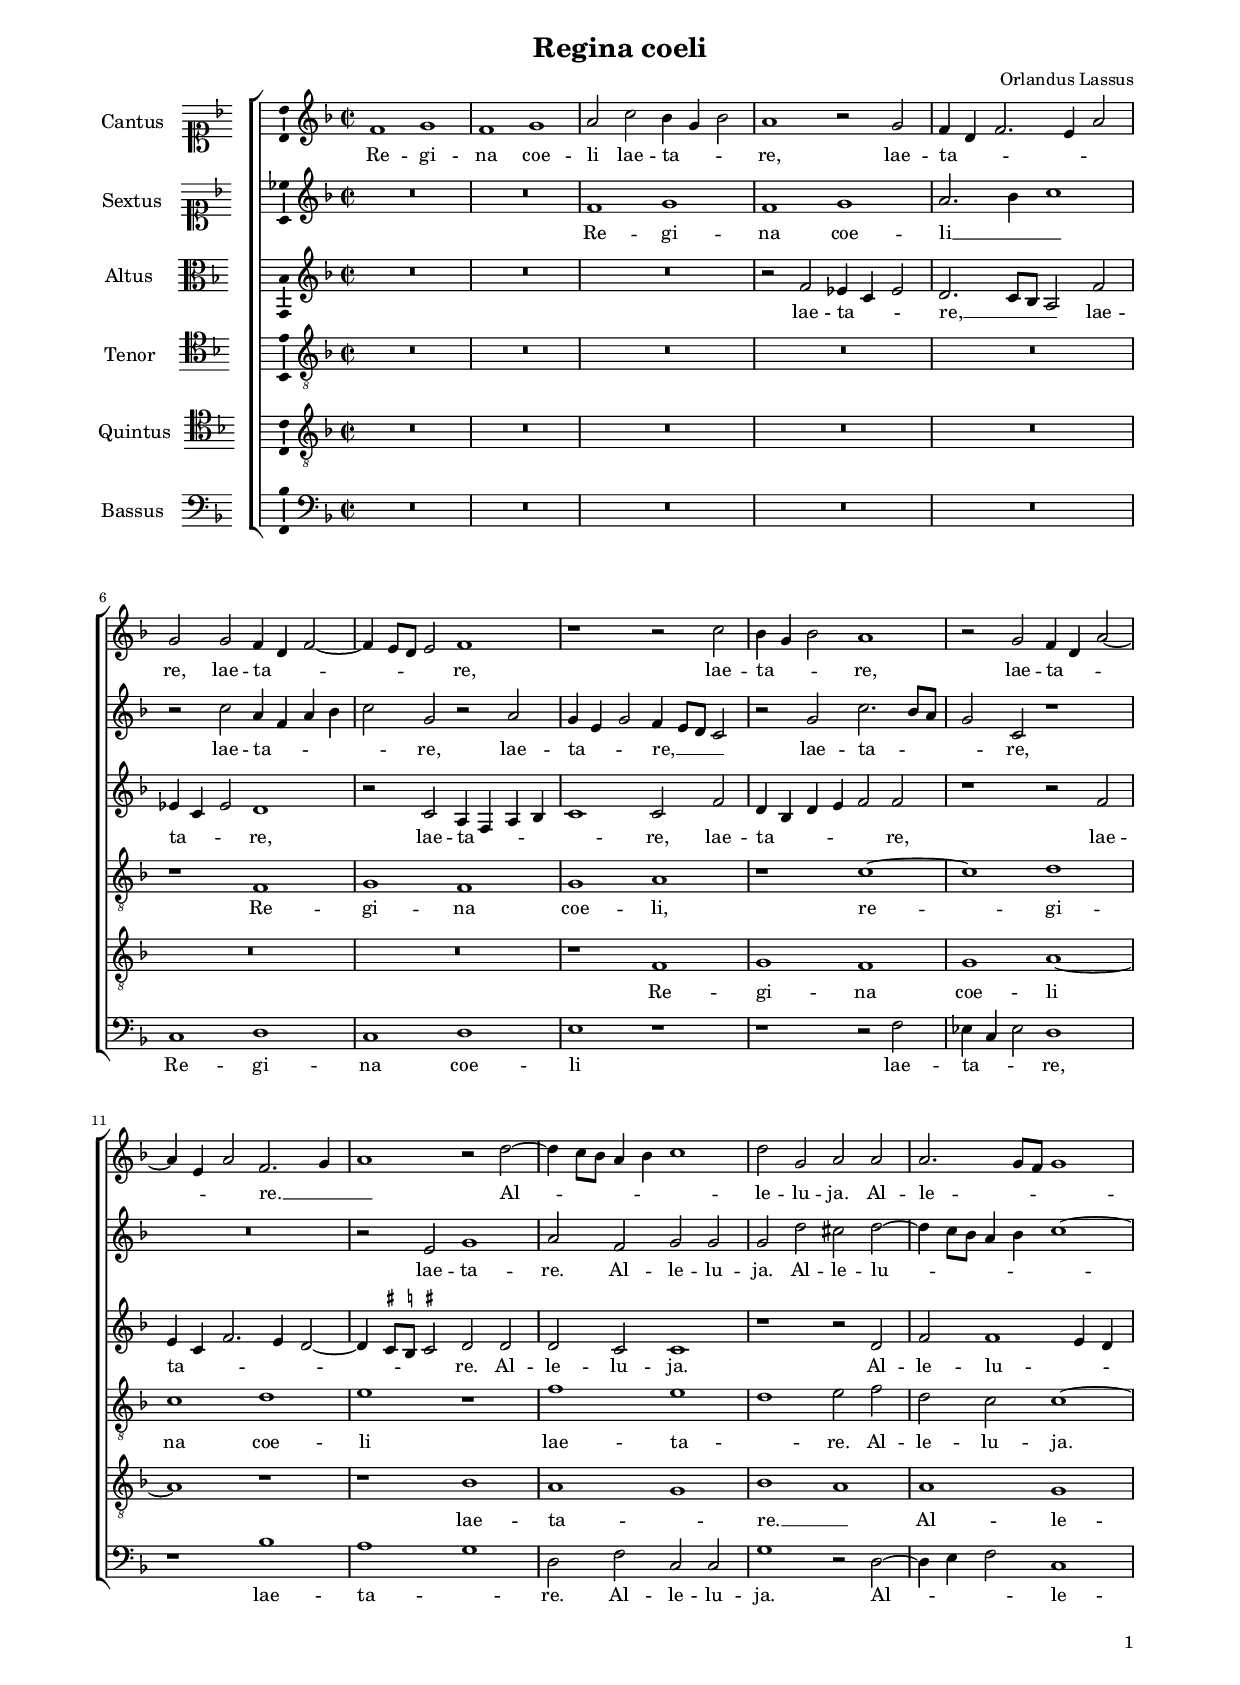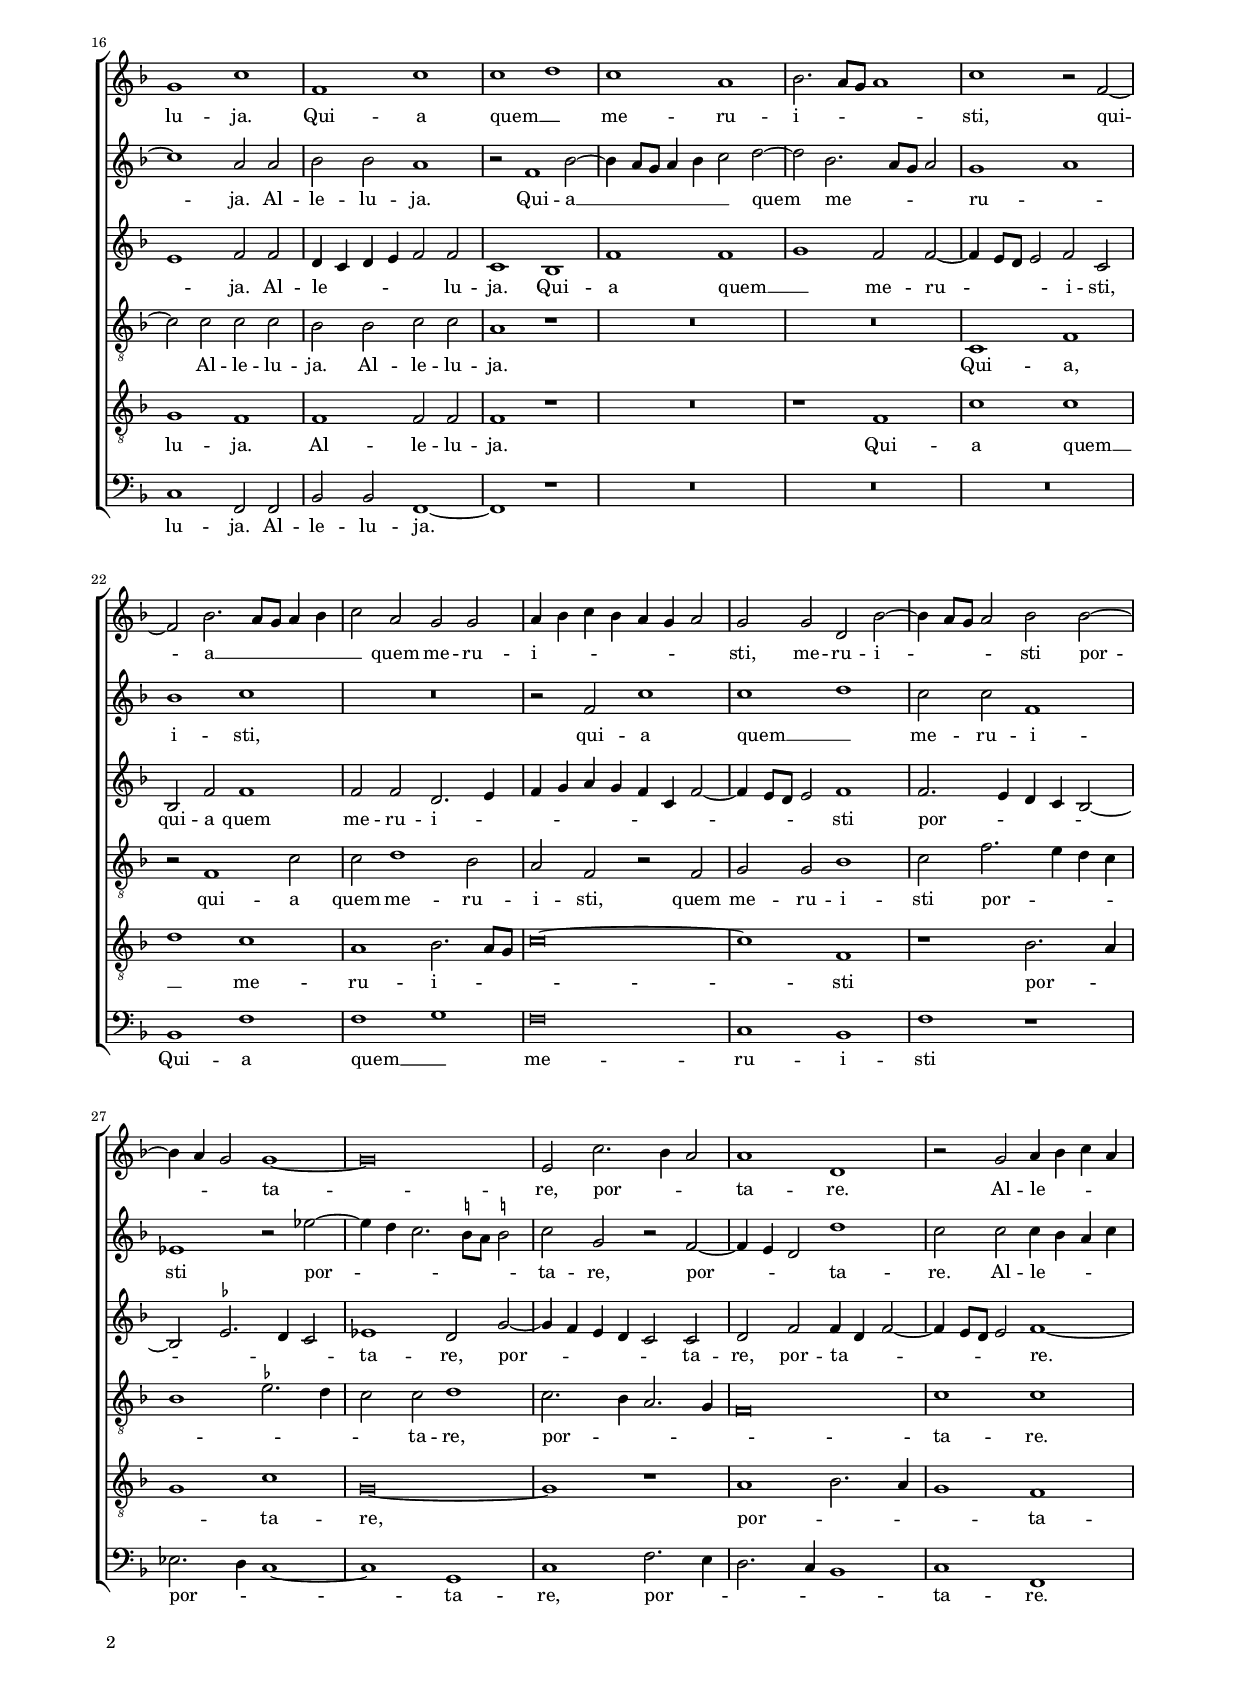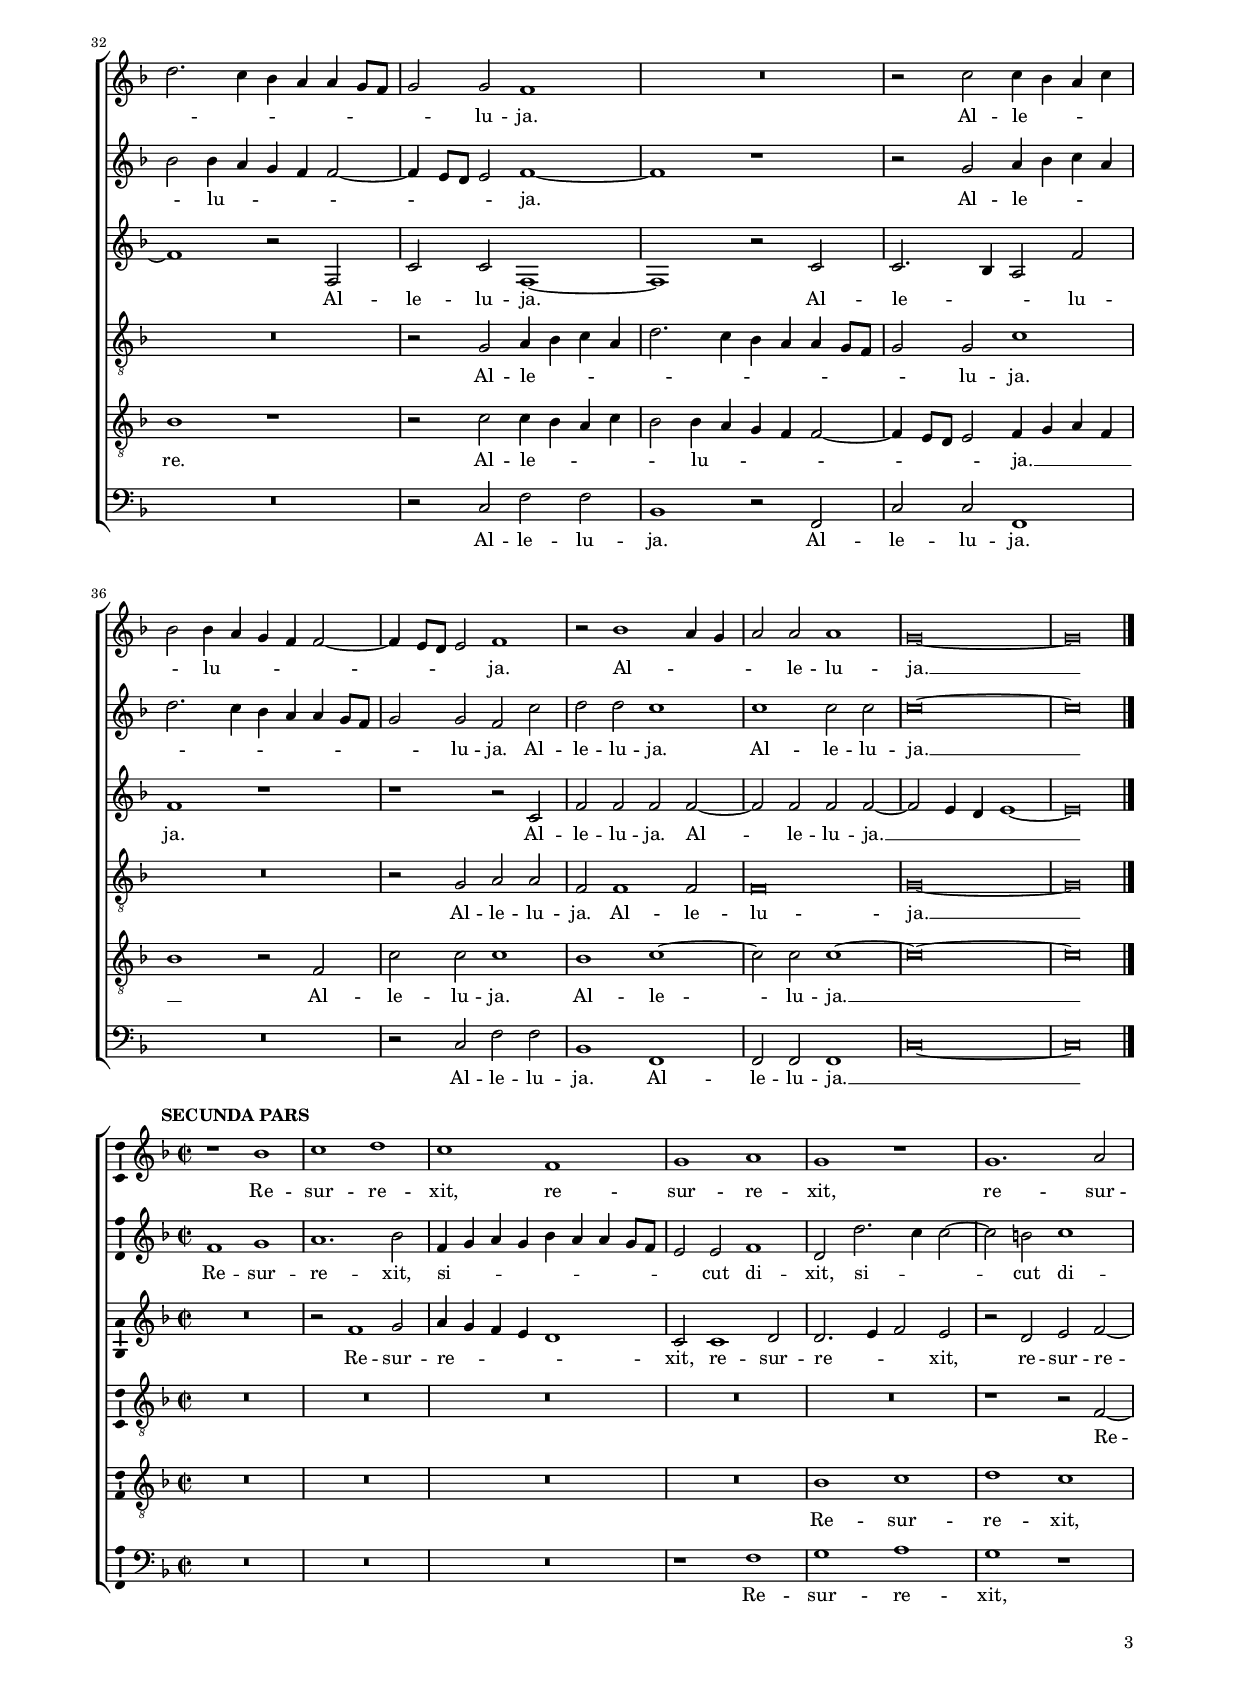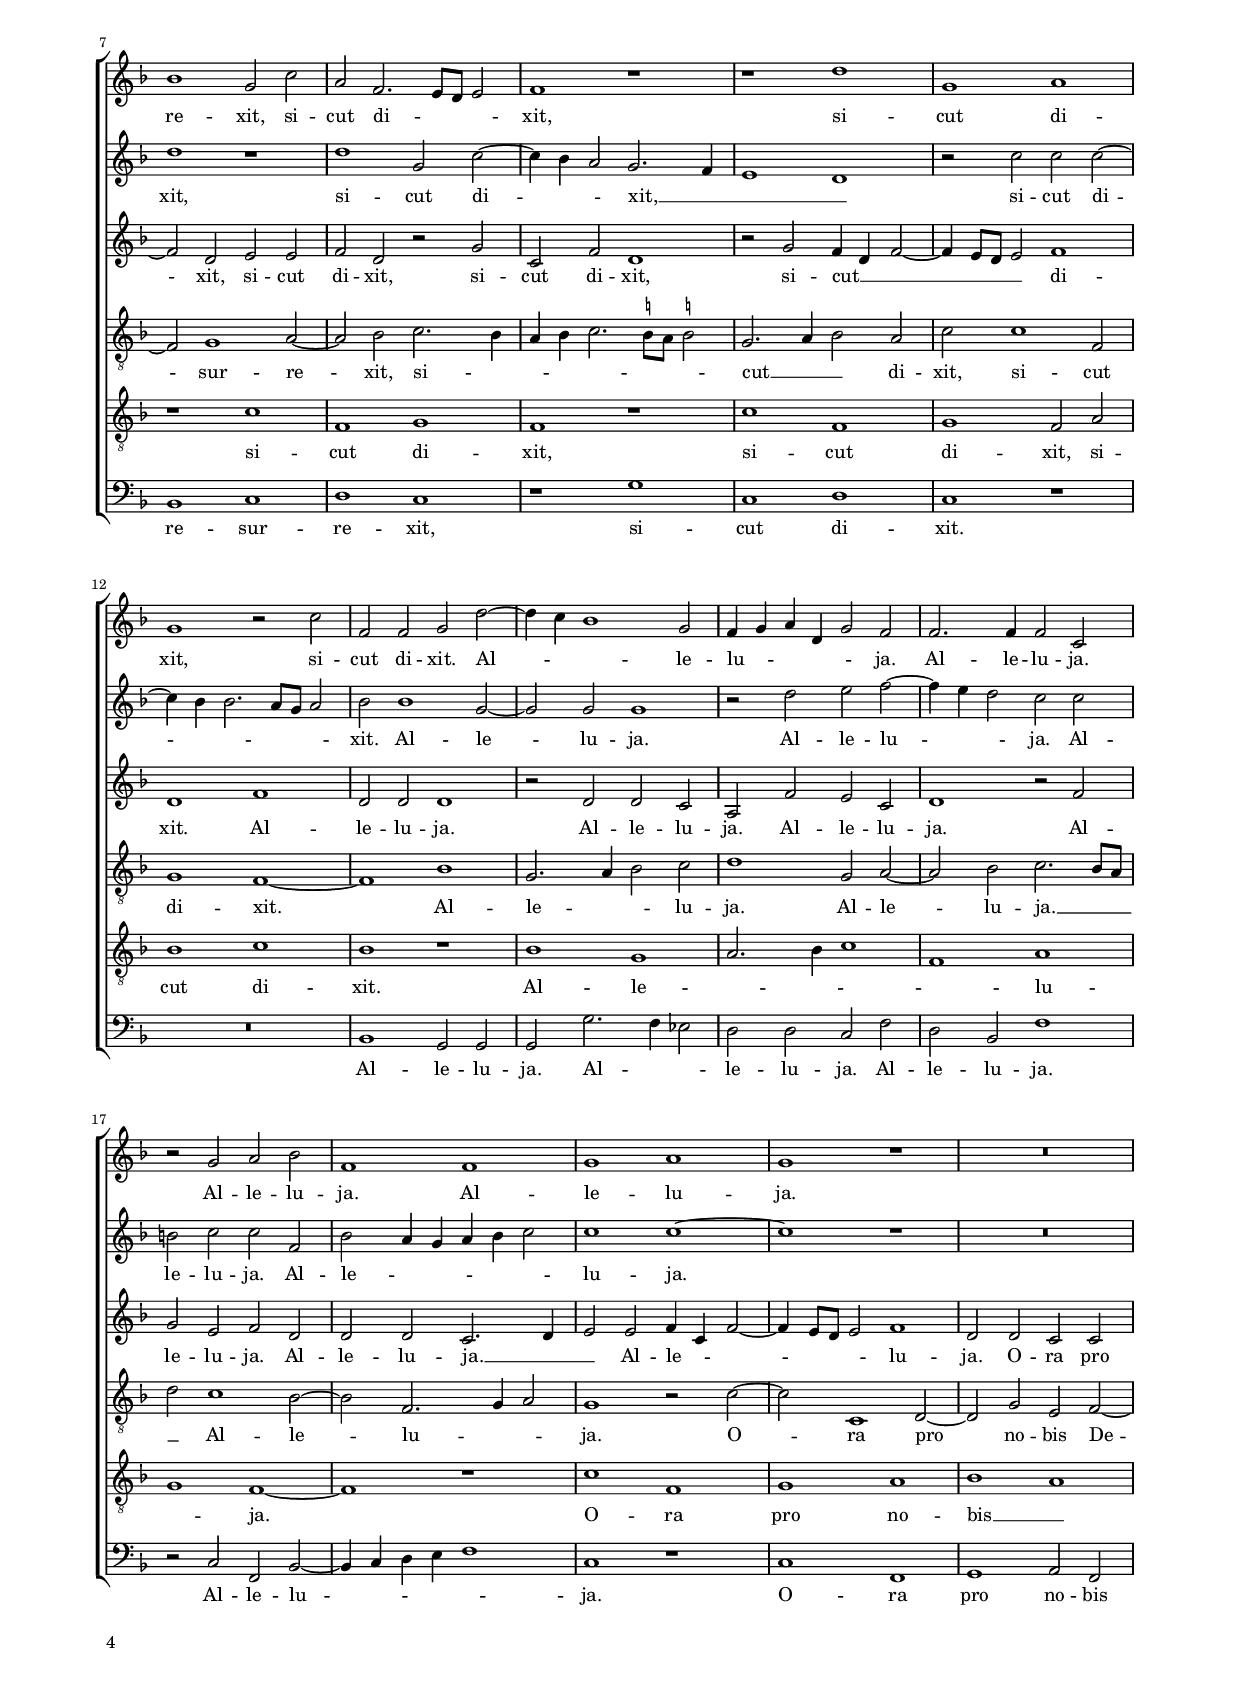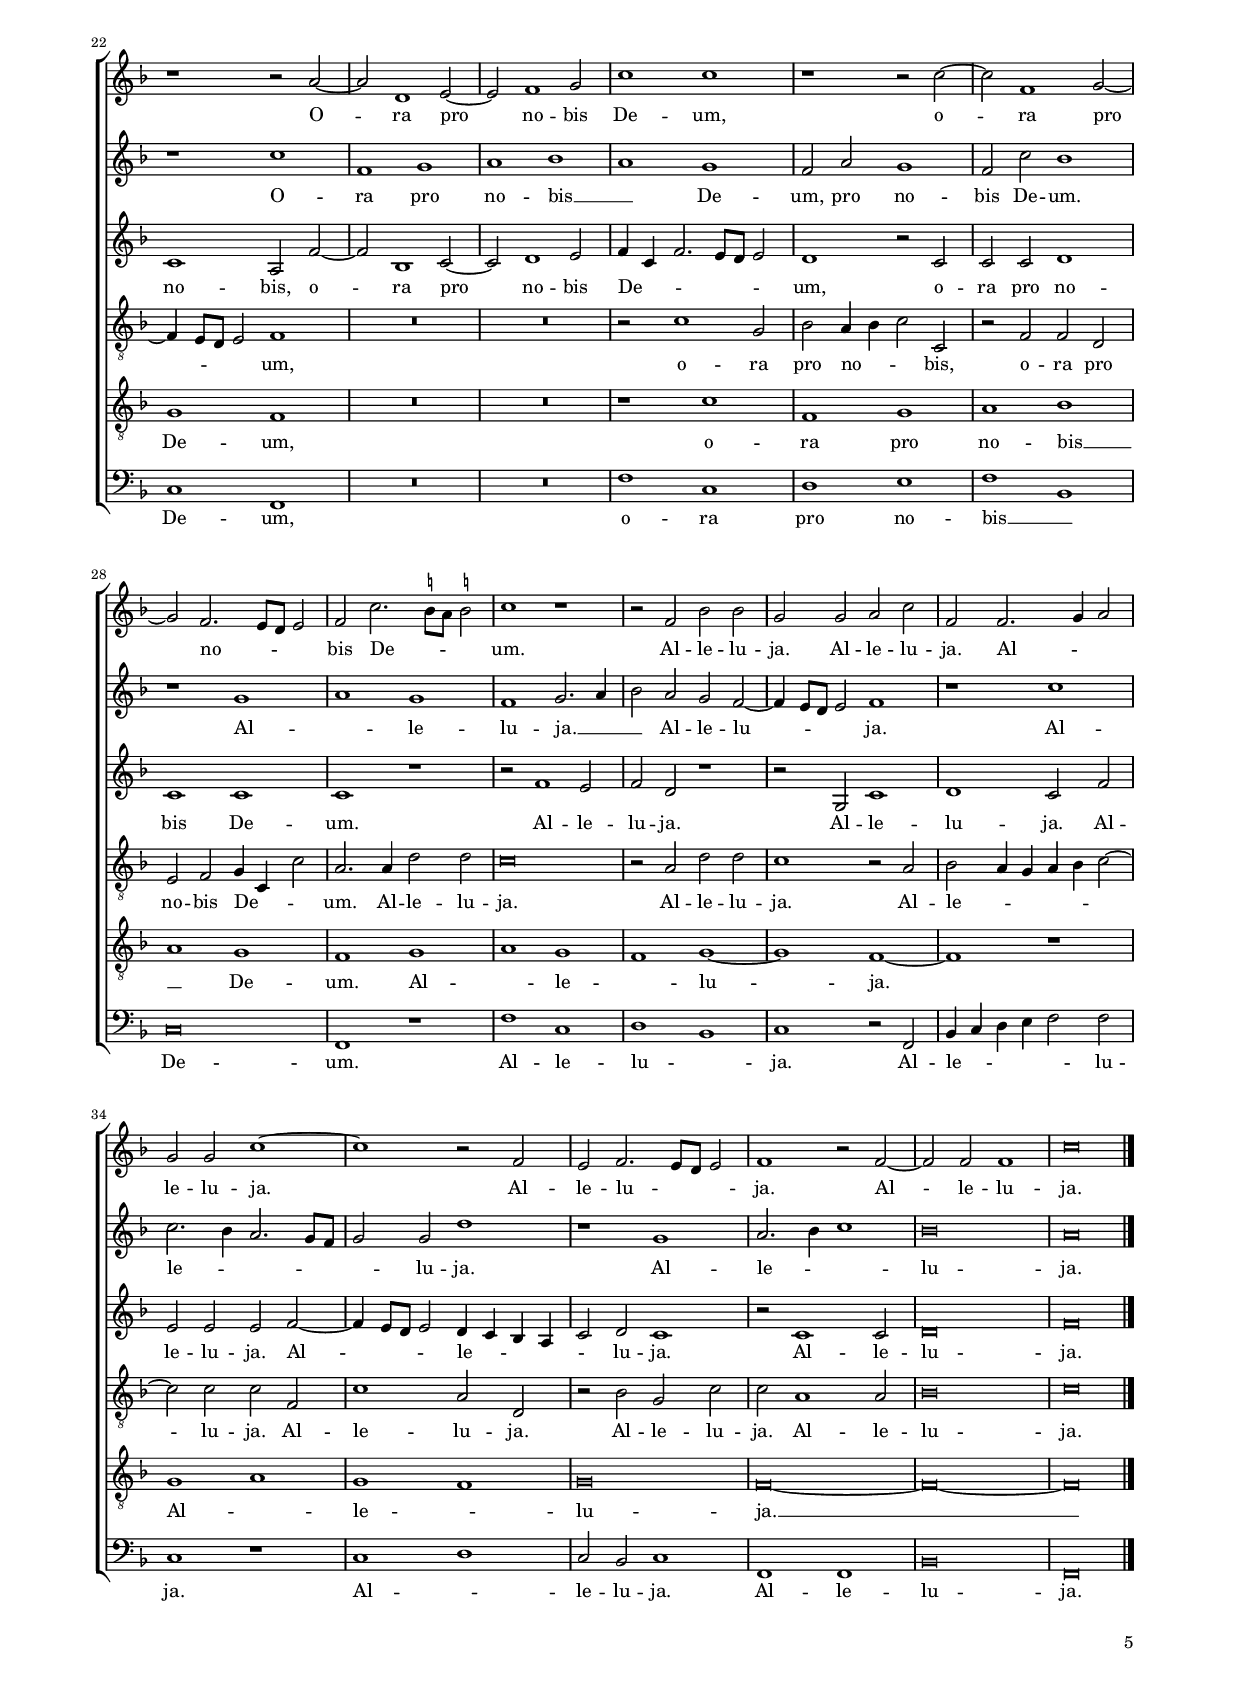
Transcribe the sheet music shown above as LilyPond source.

\header
{
  title="Regina coeli"
  composer="Orlandus Lassus"
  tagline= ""
}

\version "2.22.1"
\language deutsch
#(set-global-staff-size 15)
% #(set-default-paper-size "letter")
#(ly:set-option 'point-and-click #f)


	ficta = { \once \set suggestAccidentals = ##t }
	
	forget = #(define-music-function (music) (ly:music?) #{
		\accidentalStyle forget
		$music
		\accidentalStyle default
		#})


\paper
	{
	top-margin = 1.4 \cm
	bottom-margin = 0.9 \cm
	left-margin = 1.8 \cm
	right-margin = 1.8 \cm
	ragged-bottom = ##f
	ragged-last-bottom = ##t
	print-page-number = ##f
	score-system-spacing = #'((basic-distance . 17) (minimum-distance . 14) (padding . 5) (strechability . 250))
	system-system-spacing = #'((basic-distance . 17) (minimum-distance . 14) (padding . 5) (strechability . 250))
    oddFooterMarkup=\markup   \fill-line { "" \fromproperty #'page:page-number-string }
    evenFooterMarkup=\markup  \fill-line { \fromproperty #'page:page-number-string "" }
    last-bottom-spacing = #'((basic-distance . 12) (minimum-distance . 7) (padding . 4))
	systems-per-page = 3
%   page-count = 6
%	min-systems-per-page = 3
	}

global = {
    % \set Staff.autoBeaming = ##f
	\key f \major
	\time 2/2 \set Score.measureLength = #(ly:make-moment 2/1)
    \set Score.tempoHideNote = ##t
    \tempo 2 = 90
    \skip 1*2*41  \bar "|."
	}


incipitcantus = \markup { \score {
	{
	\set Staff.instrumentName = \markup { \fontsize #1 "Cantus" }
	\key f \major
	\clef soprano
	s4 \bar ""
	}
	\layout  {
	raggedright = ##t
	indent = 1.6 \cm
	line-width = 2.4 \cm
	\context { \Staff \remove Time_signature_engraver }
	\override Staff.Clef.Y-extent = #'(0 . 0)
	}} \hspace #1 }


incipitsextus = \markup { \score {
	{
	\set Staff.instrumentName = \markup { \fontsize #1 "Sextus" }
	\key f \major
	\clef soprano
	s4 \bar ""
	}
	\layout  {
	raggedright = ##t
	indent = 1.6 \cm
	line-width = 2.4 \cm
	\context { \Staff \remove Time_signature_engraver }
	\override Staff.Clef.Y-extent = #'(0 . 0)
	}} \hspace #1 }
      
      
incipitaltus = \markup { \score {
	{
	\set Staff.instrumentName = \markup { \fontsize #1 "Altus" }
	\key f \major
	\clef alto
	s4 \bar ""
	}
	\layout  {
	raggedright = ##t
	indent = 1.6 \cm
	line-width = 2.4 \cm
	\context { \Staff \remove Time_signature_engraver }
	\override Staff.Clef.Y-extent = #'(0 . 0)
	}} \hspace #1 }


incipittenor = \markup { \score {
	{
	\set Staff.instrumentName = \markup { \fontsize #1 "Tenor" }
	\key f \major
	\clef tenor
	s4 \bar ""
	}
	\layout  {
	raggedright = ##t
	indent = 1.6 \cm
	line-width = 2.4 \cm
	\context { \Staff \remove Time_signature_engraver }
	\override Staff.Clef.Y-extent = #'(0 . 0)
	}} \hspace #1 }
      
      
incipitquintus = \markup { \score {
	{
	\set Staff.instrumentName = \markup { \fontsize #1 "Quintus" }
	\key f \major
	\clef tenor
	s4 \bar ""
	}
	\layout  {
	raggedright = ##t
	indent = 1.6 \cm
	line-width = 2.4 \cm
	\context { \Staff \remove Time_signature_engraver }
	\override Staff.Clef.Y-extent = #'(0 . 0)
	}} \hspace #1 }
      
      
incipitbassus = \markup { \score {
	{
	\set Staff.instrumentName = \markup { \fontsize #1 "Bassus" }
	\key f \major
	\clef bass
	s4 \bar ""
	}
	\layout  {
	raggedright = ##t
	indent = 1.6 \cm
	line-width = 2.4 \cm
	\context { \Staff \remove Time_signature_engraver }
	\override Staff.Clef.Y-extent = #'(0 . 0)
	}} \hspace #1 }


cantus =  \relative c''
	{
	f,1 g
	f1 g
	a2 c2 b4 g b2
	a1 r2 g
%5
	f4 d f2. e4 a2 |
	g2 g f4 d f2~
	f4 e8 d e2 f1
	r1 r2 c'
	b4 g b2 a1
%10
	r2 g f4 d a'2~ |
	a4 e a2 f2. g4
	a1 r2 d~
	d4 c8 b a4 b c1
	d2 g, a a
%15
	a2. g8 f g1 |
	g1 c
	f,1 c'
	c1 d
	c1 a
%20
	b2. a8 g a1 |
	c1 r2 f,~
	f2 b2. a8 g a4 b
	c2 a g g
	a4 b c b a g a2
%25
	g2 g d b'~ |
	b4 a8 g a2 b b~
	b4 a g2 g1~
	g\breve
	e2 c'2. b4 a2
%30
	a1 d, |
	r2 g a4 b c a
	d2. c4 b a a g8 f
	g2 g f1
	R\breve
%35
	r2 c' c4 b a c |
	b2 b4 a g f f2~
	f4 e8 d e2 f1
	r2 b1 a4 g
	a2 a a1
%40
	g\breve~ |
    g\breve |
	}


sextus = \relative c''
	{
	R\breve
	R\breve
	f,1 g
	f1 g
%5
	a2. b4 c1 |
	r2 c a4 f a b
	c2 g r a
	g4 e g2 f4 e8 d c2
	r2 g' c2. b8 a
%10
	g2 c, r1 |
	R\breve
	r2 e g1
	a2 f g g
	g2 d' cis d~
%15
	d4 c8 b a4 b c1~ |
	c1 a2 a
	b2 b a1
	r2 f1 b2~
	b4 a8 g a4 b c2 d~
%20
	d2 b2. a8 g a2 |
	g1 a
	b1 c
	R\breve
	r2 f, c'1
%25
	c1 d |
	c2 c f,1
	es1 r2 es'~
	es4 d c2. \stemDown \ficta h8 a \stemNeutral \ficta h!2 
	c2 g r f~
%30
	f4 e d2 d'1 |
	c2 c c4 b a c
	b2 b4 a g f f2~
	f4 e8 d e2 f1~
	f1 r
%35
	r2 g a4 b c a |
	d2. c4 b4 a a g8 f
	g2 g f c'
	d2 d c1
	c1 c2 c
%40
	c\breve~
	c\breve |
	}


altus =  \relative c'
	{
	R\breve
	R\breve
	R\breve
	r2 f es4 c es2
%5
	d2. c8 b a2 f' |
	es4 c es2 d1
	r2 c a4 f a b
	c1 c2 f
	d4 b d e f2 f
%10
	r1 r2 f |
	e4 c f2. e4 d2~
	d4 \ficta cis8 \ficta h \ficta cis!2 d d
	d2 c c1
	r1 r2 d
%15
	f2 f1 e4 d |
	e1 f2 f
	d4 c d e f2 f
	c1 b
	f'1 f
%20
	g1 f2 f~ |
	f4 e8 d e2 f c
	b2 f' f1
	f2 f d2. e4
	f4 g a g f c f2~
%25
	f4 e8 d e2 f1 |
	f2. e4 d c b2~
	b2 \ficta es2. d4 c2
	es1 d2 g~
	g4 f e d c2 c
%30
	d2 f f4 d f2~ |
	f4 e8 d e2 f1~
	f1 r2 f,
	c'2 c f,1~
	f1 r2 c'
%35
	c2. b4 a2 f' |
	f1 r
	r1 r2 c
	f2 f f f~
	f2 f f f~
%40
	f2 e4 d e1~ |
	e\breve |
	}


tenor =  \relative c'
	{
	R\breve
	R\breve
	R\breve
	R\breve
%5
	R\breve |
	r1 f,
	g1 f
	g1 a
	r1 c~
%10
	c1 d |
	c1 d
	e1 r
	f1 e
	d1 e2 f
%15
	d2 c c1~ |
	c2 c c c
	b2 b c c
	a1 r
	R\breve
%20
	R\breve |
	c,1 f
	r2 f1 c'2
	c2 d1 b2
	a2 f r f
%25
	g2 g b1 |
	c2 f2. e4 d c
	b1 \ficta es2. d4
	c2 c d1
	c2. b4 a2. g4
%30
	f\breve |
	c'1 c
	R\breve
	r2 g a4 b c a
	d2. c4 b4 a a g8 f
%35
	g2 g c1 |
	R\breve
	r2 g a a
	f2 f1 f2
	f\breve
%40
	g\breve~
	g\breve |
	}


quintus  =  \relative c'
	{
	R\breve
	R\breve
	R\breve
	R\breve
%5
	R\breve |
	R\breve
	R\breve
	r1 f,
	g1 f
%10
	g1 a~ |
	a1 r
	r1 b
	a1 g
	b1 a
%15
	a1 g |
	g1 f
	f1 f2 f
	f1 r
	R\breve
%20
	r1 f |
	c'1 c
	d1 c
	a1 b2. a8 g
	c\breve~
%25
	c1 f, |
	r1 b2. a4
	g1 c
	g\breve~
	g1 r
%30
	a1 b2. a4 |
	g1 f
	b1 r
	r2 c c4 b a c
	b2 b4 a g f f2~
%35
	f4 e8 d e2 f4 g a f |
	b1 r2 f
	c'2 c c1
	b1 c~
	c2 c c1~
%40
	c\breve~ |
	c\breve |
	}


bassus  =  \relative c
	{
	R\breve
	R\breve
	R\breve
	R\breve
%5
	R\breve |
	c1 d
	c1 d
	e1 r
	r1 r2 f
%10
	es4 c es2 d1 |
	r1 b'
	a1 g
	d2 f c c
	g'1 r2 d~
%15
	d4 e f2 c1 |
	c1 f,2 f
	b2 b f1~
	f1 r
	R\breve
%20
	R\breve |
	R\breve
	b1 f'
	f1 g
	f\breve
%25
	c1 b |
	f'1 r
	es2. d4 c1~
	c1 g
	c1 f2. e4
%30
	d2. c4 b1 |
	c1 f,
	R\breve
	r2 c' f f
	b,1 r2 f
%35
	c'2 c f,1 |
	R\breve
	r2 c' f f
	b,1 f
	f2 f f1
%40
	c'\breve~
	c\breve |
	}


lyricscantus = \lyricmode {
	Re -- gi -- na coe -- li lae -- ta -- _ _ re,
    lae -- ta -- _ _ _ _ re,
    lae -- ta -- _ _ _ _ _ re,
    lae -- ta -- _ _ re,
    lae -- ta -- _ _ _ _ re. __ _ _
    Al -- _ _ _ _ _ le -- lu -- ja.
    Al -- le -- _ _ _ lu -- ja.
    Qui -- a quem __ _ me -- ru -- i -- _ _ _ sti,
    qui -- a __ _ _ _ _ _ quem me -- ru -- i -- _ _ _ _ _ _ sti,
    me -- ru -- i -- _ _ _ sti por -- _ _ ta -- re,
    por -- _ _ ta -- re.
    Al -- le -- _ _ _ _ _ _ _ _ _ _ _ lu -- ja.
    Al -- le -- _ _ _ _ lu -- _ _ _ _ _ _ _ ja.
    Al -- _ _ _ le -- lu -- ja. __
	}


lyricssextus = \lyricmode {
	Re -- gi -- na coe -- li __ _ _ lae -- ta -- _ _ _ _ re,
    lae -- ta -- _ _ re, __ _ _ _
    lae -- ta -- _ _ _ re,
    lae -- ta -- re.
    Al -- le -- lu -- ja.
    Al -- le -- lu -- _ _ _ _ _ ja.
    Al -- le -- lu -- ja.
    Qui -- a __ _ _ _ _ _ quem me -- _ _ _ ru -- _ i -- sti,
    qui -- a quem __ _ me -- ru -- i -- sti por -- _ _ _ _ _ ta -- re,
    por -- _ _ ta -- re.
    Al -- le -- _ _ _ _ lu -- _ _ _ _ _ _ _ ja.
    Al -- le -- _ _ _ _ _ _ _ _ _ _ _ lu -- ja.
    Al -- le -- lu -- ja.
    Al -- le -- lu -- ja. __
	}
	
	
lyricsaltus = \lyricmode {
	lae -- ta -- _ _ re, __ _ _ _ 
    lae -- ta -- _ _ re,
    lae -- ta -- _ _ _ _ re,
    lae -- ta -- _ _ _ _ re,
    lae -- ta -- _ _ _ _ _ _ _ re.
    Al -- le -- lu -- ja.
    Al -- le -- lu -- _ _ _ ja.
    Al -- le -- _ _ _ _ lu -- ja.
    Qui -- a quem __ _ me -- ru -- _ _ _ i -- sti,
    qui -- a quem me -- ru -- i -- _ _ _ _ _ _ _ _ _ _ _ sti por -- _ _ _ _ _ _ _ ta -- re,
    por -- _ _ _ _ ta -- re,
    por -- ta -- _ _ _ _ _ re.
    Al -- le -- lu -- ja.
    Al -- le -- _ _ lu -- ja.
    Al -- le -- lu -- ja.
    Al -- le -- lu -- ja. __ _ _ _
	}


lyricstenor = \lyricmode {
	Re -- gi -- na coe -- li,
    re -- gi -- na coe -- li lae -- ta -- _ re.
    Al -- le -- lu -- ja.
    Al -- le -- lu -- ja.
    Al -- le -- lu -- ja.
    Qui -- a,
    qui -- a quem me -- ru -- i -- sti,
    quem me -- ru -- i -- sti por -- _ _ _ _ _ _ _ ta -- re,
    por -- _ _ _ _ ta -- re.
    Al -- le -- _ _ _ _ _ _ _ _ _ _ _ lu -- ja.
    Al -- le -- lu -- ja.
    Al -- le -- lu -- ja. __
	}


lyricsquintus = \lyricmode {
	Re -- gi -- na coe -- li lae -- ta -- _ re. __ _
    Al -- le -- lu -- ja.
    Al -- le -- lu -- ja.
    Qui -- a quem __ _ me -- ru -- i -- _ _ _ sti por -- _ _ ta -- re,
    por -- _ _ _ ta -- re.
    Al -- le -- _ _ _ _ lu -- _ _ _ _ _ _ _ ja. __ _ _ _ _
    Al -- le -- lu -- ja.
    Al -- le -- lu -- ja. __
	}


lyricsbassus = \lyricmode {
	Re -- gi -- na coe -- li lae -- ta -- _ _ re,
    lae -- ta -- _ re.
    Al -- le -- lu -- ja.
    Al -- _ _ le -- lu -- ja.
    Al -- le -- lu -- ja.
    Qui -- a quem __ _ me -- ru -- i -- sti por -- _ _ ta -- re,
    por -- _ _ _ _ ta -- re.
    Al -- le -- lu -- ja.
    Al -- le -- lu -- ja.
    Al -- le -- lu -- ja.
    Al -- le -- lu -- ja. __ _
	}


\score
{  
    \transpose c c {
	\new ChoirStaff \with { \override StaffGrouper.staff-staff-spacing.basic-distance = #12 }
	<<

	\new Staff << \global
	\new Voice="v1" {
		\set Staff.instrumentName=\incipitcantus
		\set Staff.midiInstrument = "reed organ"
		\clef "treble"
		\cantus }
	\new Lyrics \lyricsto "v1" {\lyricscantus }
	>>


	\new Staff << \global
	\new Voice="v6" {
		\set Staff.instrumentName=\incipitsextus
		\set Staff.midiInstrument = "reed organ"
		\clef "treble" 
		\sextus}
	\new Lyrics \lyricsto "v6" {\lyricssextus }
	>>


	\new Staff << \global
	\new Voice="v2" {
		\set Staff.instrumentName=\incipitaltus
		\set Staff.midiInstrument = "reed organ"
		\clef "treble" 
		\altus}
	\new Lyrics \lyricsto "v2" {\lyricsaltus }
	>>


	\new Staff << \global
	\new Voice="v3" {
		\set Staff.instrumentName=\incipittenor
		\set Staff.midiInstrument = "reed organ"
		\clef "G_8"
		\tenor }
	\new Lyrics \lyricsto "v3" {\lyricstenor }
	>>


	\new Staff << \global
	\new Voice="v5" {
		\set Staff.instrumentName=\incipitquintus
		\set Staff.midiInstrument = "reed organ"
		\clef "G_8"
		\quintus}
	\new Lyrics \lyricsto "v5" {\lyricsquintus }
	>>


	\new Staff << \global
	\new Voice="v4" {
		\set Staff.instrumentName=\incipitbassus
		\set Staff.midiInstrument = "reed organ"
		\clef "bass" 
		\bassus }
	\new Lyrics \lyricsto "v4" {\lyricsbassus}
	>>

	>>
	} % transpose

	\layout
	{
	indent = 2.6 \cm
%	\context { \Lyrics \override VerticalAxisGroup.nonstaff-relatedstaff-spacing.padding = #2 }
%	\context { \Lyrics \override LyricText.font-size = #1 }
  	\context { \Staff \consists "Ambitus_engraver" }
	\context { \Staff \override TimeSignature.break-visibility = #end-of-line-invisible }
%	\context { \Staff \override InstrumentName.X-offset = #'-25 }
%	\context { \Voice \override Slur.transparent = ##t }
	\context { \Score \override BarNumber.padding = #2 }
	\context { \Voice \override NoteHead.style = #'baroque }
	}

\midi
	{
	}

}

%%%%%%%%%%%%%%%%%%%%  SECUNDA PARS   %%%%%%%%%%%%%%%%%%%%

 %	\mark \markup { \fontsize #-3 \note  {1} #1 = \fontsize #-3 \note {1.} #1 }

global = {
	\key f \major
	\time 2/2 \set Score.measureLength = #(ly:make-moment 2/1)
    \set Score.tempoHideNote = ##t
    \tempo 2 = 90
    \skip 1*2*39  \bar "|."
	}


cantus =  \relative c''
	{
	r1 b
	c1 d
	c1 f,
	g1 a
%5
	g1 r |
	g1. a2
	b1 g2 c
	a2 f2. e8 d e2
	f1 r
%10
	r1 d' |
	g,1 a
	g1 r2 c
	f,2 f g d'~
	d4 c b1 g2
%15
	f4 g a d, g2 f |
	f2. f4 f2 c
	r2 g' a b
	f1 f
	g1 a
%20
	g1 r |
	R\breve
	r1 r2 a~
	a2 d,1 e2~
	e2 f1 g2
%25
	c1 c |
	r1 r2 c~
	c2 f,1 g2~
	g2 f2. e8 d e2
	f2 c'2. \stemDown \ficta h8 a \stemNeutral \ficta h!2
%30
	c1 r |
	r2 f, b b
	g2 g a c
	f,2 f2. g4 a2
	g2 g c1~
%35
	c1 r2 f, |
	e2 f2. e8 d e2
	f1 r2 f~
	f2 f f1
	c'\breve |
	}


sextus = \relative c''
	{
	f,1 g
	a1. b2
	f4 g a g b a a g8 f
	e2 e f1
%5
	d2 d'2. c4 c2~ |
	c2 h c1
	d1 r
	d1 g,2 c~
	c4 b a2 g2. f4
%10
	e1 d |
	r2 c' c c~
	c4 b b2. a8 g a2
	b2 b1 g2~
	g2 g g1
%15
	r2 d' e f~ |
	f4 e d2 c c
	h2 c c f,
	b2 a4 g a b c2
	c1 c~
%20
	c1 r |
	R\breve
	r1 c
	f,1 g
	a1 b
%25
	a1 g |
	f2 a g1
	f2 c' b1
	r1 g
	a1 g
%30
	f1 g2. a4 |
	b2 a g f~
	f4 e8 d e2 f1
	r1 c'
	c2. b4 a2. g8 f
%35
	g2 g d'1 |
	r1 g,
	a2. b4 c1
	b\breve
	a\breve |
	}


altus =  \relative c'
    {
	R\breve
	r2 f1 g2
	a4 g f e d1
	c2 c1 d2
%5
	d2. e4 f2 e |
	r2 d e f~
	f2 d e e
	f2 d r g
	c,2 f d1
%10
	r2 g f4 d f2~ |
	f4 e8 d e2 f1
	d1 f
	d2 d d1
	r2 d d c
%15
	a2 f' e c |
	d1 r2 f
	g2 e f d
	d2 d c2. d4
	e2 e f4 c f2~
%20
	f4 e8 d e2 f1 |
	d2 d c c
	c1 a2 f'~
	f2 b,1 c2~
	c2 d1 e2
%25
	f4 c f2. e8 d e2 |
	d1 r2 c
	c2 c d1
	c1 c
	c1 r
%30
	r2 f1 e2 |
	f2 d r1
	r2 g, c1
	d1 c2 f
	e2 e e f~
%35
	f4 e8 d e2 d4 c b a |
	c2 d c1
	r2 c1 c2
	d\breve
	f\breve |
	}


tenor =  \relative c'
	{
	R\breve
	R\breve
	R\breve
	R\breve
%5
	R\breve |
	r1 r2 f,~
	f2 g1 a2~
	a2 b c2. b4
	a4 b c2. \stemDown \ficta h8 a \stemNeutral \ficta h!2
%10
	g2. a4 b2 a |
	c2 c1 f,2
	g1 f~
	f1 b
	g2. a4 b2 c
%15
	d1 g,2 a~ |
	a2 b c2. b8 a
	d2 c1 b2~
	b2 f2. g4 a2
	g1 r2 c~
%20
	c2 c,1 d2~ |
	d2 g e f~
	f4 e8 d e2 f1
	R\breve
	R\breve
%25
	r2 c'1 g2 |
	b2 a4 b c2 c,
	r2 f f d
	e2 f g4 c, c'2
	a2. a4 d2 d
%30
	c\breve |
	r2 a d d
	c1 r2 a
	b2 a4 g a b c2~
	c2 c c f,
%35
	c'1 a2 d, |
	r2 b' g c
	c2 a1 a2
	b\breve
	c\breve |
	}


quintus  =  \relative c'
	{
	R\breve
	R\breve
	R\breve
	R\breve
%5
	b1 c |
	d1 c
	r1 c
	f,1 g
	f1 r
%10
	c'1 f, |
	g1 f2 a
	b1 c
	b1 r
	b1 g
%15
	a2. b4 c1 |
	f,1 a
	g1 f~
	f1 r
	c'1 f,
%20
	g1 a |
	b1 a
	g1 f
	R\breve
	R\breve
%25
	r1 c' |
	f,1 g
	a1 b
	a1 g
	f1 g
%30
	a1 g |
	f1 g~
	g1 f~
	f1 r
	g1 a
%35
	g1 f |
	g\breve
	f\breve~
	f\breve~
	f\breve |
	}


bassus  =  \relative c
	{
	R\breve
	R\breve
	R\breve
	r1 f
%5
	g1 a |
	g1 r
	b,1 c
	d1 c
	r1 g'
%10
	c,1 d |
	c1 r
	R\breve
	b1 g2 g
	g2 g'2. f4 es2
%15
	d2 d c f |
	d2 b f'1
	r2 c f, b~
	b4 c d e f1
	c1 r
%20
	c1 f, |
	g1 a2 f
	c'1 f,
	R\breve
	R\breve
%25
	f'1 c |
	d1 e
	f1 b,
	c\breve
	f,1 r
%30
	f'1 c |
	d1 b
	c1 r2 f,
	b4 c d e f2 f
	c1 r
%35
	c1 d |
	c2 b c1
	f,1 f
	b\breve
	f\breve |
	}


lyricscantus = \lyricmode {
	Re -- sur -- re -- xit,
    re -- sur -- re -- xit,
    re -- sur -- re -- xit,
    si -- cut di -- _ _ _ xit,
    si -- cut di -- xit,
    si -- cut di -- xit.
    Al -- _ _ le -- lu -- _ _ _ _ ja.
    Al -- le -- lu -- ja.
    Al -- le -- lu -- ja.
    Al -- le -- lu -- ja.
    O -- ra pro no -- bis De -- um,
    o -- ra pro no -- _ _ _ bis De -- _ _ _ um.
    Al -- le -- lu -- ja.
    Al -- le -- lu -- ja.
    Al -- _ _ le -- lu -- ja.
    Al -- le -- lu -- _ _ _ ja.
    Al -- le -- lu -- ja.
	}


lyricssextus = \lyricmode {
	Re -- sur -- re -- xit,
    si -- _ _ _ _ _ _ _ _ _ cut di -- xit,
    si -- _ _ cut di -- xit,
    si -- cut di -- _ _ xit, __ _ _ _
    si -- cut di -- _ _ _ _ _ xit.
    Al -- le -- lu -- ja.
    Al -- le -- lu -- _ _ ja.
    Al -- le -- lu -- ja.
    Al -- le -- _ _ _ _ _ lu -- ja.
    O -- ra pro no -- bis __ _ De -- um,
    pro no -- bis De -- um.
    Al -- _ le -- lu -- ja. __ _ _
    Al -- le -- lu -- _ _ _ ja.
    Al -- le -- _ _ _ _ _ lu -- ja.
    Al -- le -- _ _ lu -- ja.
	}


lyricsaltus = \lyricmode {
	Re -- sur -- re -- _ _ _ _ xit,
    re -- sur -- re -- _ _ xit,
    re -- sur -- re -- xit,
    si -- cut di -- xit,
    si -- cut di -- xit,
    si -- cut __ _ _ _ _ _ di -- xit.
    Al -- le -- lu -- ja.
    Al -- le -- lu -- ja.
    Al -- le -- lu -- ja.
    Al -- le -- lu -- ja.    
    Al -- le -- lu -- ja. __ _ _
    Al -- le -- _ _ _ _ _ lu -- ja.
    O -- ra pro no -- bis,
    o -- ra pro no -- bis De -- _ _ _ _ _ um,
    o -- ra pro no -- bis De -- um.
    Al -- le -- lu -- ja.
    Al -- le -- lu -- ja.
    Al -- le -- lu -- ja.
    Al -- _ _ _ le -- _ _ _ _ lu -- ja.
    Al -- le -- lu -- ja.
	}


lyricstenor = \lyricmode {
	Re -- sur -- re -- xit,
    si -- _ _ _ _ _ _ _ cut __ _ _ di -- xit,
    si -- cut di -- xit.
    Al -- le -- _ _ lu -- ja.
    Al -- le -- lu -- ja. __ _ _ _ 
    Al -- le -- lu -- _ _ ja.
    O -- ra pro no -- bis De -- _ _ _ um,
    o -- ra pro no -- _ _ bis,
    o -- ra pro no -- bis De -- _ _ um.
    Al -- le -- lu -- ja.
    Al -- le -- lu -- ja.
    Al -- le -- _ _ _ _ _ lu -- ja.
    Al -- le -- lu -- ja.
    Al -- le -- lu -- ja.
    Al -- le -- lu -- ja.
	}


lyricsquintus = \lyricmode {
	Re -- sur -- re -- xit,
    si -- cut di -- xit,
    si -- cut di -- xit,
    si -- cut di -- xit.
    Al -- le -- _ _ _ _ lu -- _ ja.
    O -- ra pro no -- bis __ _ De -- um,
    o -- ra pro no -- bis __ _ De -- um.
    Al -- _ le -- _ lu -- ja.
    Al -- _ le -- _ lu -- ja. __
	}


lyricsbassus = \lyricmode {
	Re -- sur -- re -- xit,
    re -- sur -- re -- xit,
    si -- cut di -- xit.
    Al -- le -- lu -- ja.
    Al -- _ _ le -- lu -- ja.
    Al -- le -- lu -- ja.
    Al -- le -- lu -- _ _ _ _ ja.
    O -- ra pro no -- bis De -- um,
    o -- ra pro no -- bis __ _ De -- um.
    Al -- le -- lu -- _ ja.
    Al -- le -- _ _ _ _ lu -- ja.
    Al -- _ le -- lu -- ja.
    Al -- le -- lu -- ja.
	}


\score
{  
	\transpose c c {
	\new ChoirStaff \with { \override StaffGrouper.staff-staff-spacing.basic-distance = #12 }
	<<

	\new Staff <<\global
	\new Voice="v1" {
	  %\set Staff.instrumentName="Cantus"
		\set Staff.midiInstrument = "reed organ"
		\clef "treble"
		\cantus }
	\new Lyrics \lyricsto "v1" {\lyricscantus }
	>>


	\new Staff << \global
	\new Voice="v6" {
	  %\set Staff.instrumentName="Sextus"
		\set Staff.midiInstrument = "reed organ"
		\clef "treble" 
		\sextus}
	\new Lyrics \lyricsto "v6" {\lyricssextus }
	>>


	\new Staff << \global
	\new Voice="v2" {
	  %\set Staff.instrumentName="Altus"
		\set Staff.midiInstrument = "reed organ"
		\clef "treble" 
		\altus}
	\new Lyrics \lyricsto "v2" {\lyricsaltus }
	>>


	\new Staff <<\global
	\new Voice="v3" {
	  %\set Staff.instrumentName="Tenor"
		\set Staff.midiInstrument = "reed organ"
		\clef "G_8"
		\tenor }
	\new Lyrics \lyricsto "v3" {\lyricstenor }
	>>


	\new Staff << \global
	\new Voice="v5" {
	  %\set Staff.instrumentName="Quintus"
		\set Staff.midiInstrument = "reed organ"
		\clef "G_8"
		\quintus}
	\new Lyrics \lyricsto "v5" {\lyricsquintus }
	>>


	\new Staff <<\global
	\new Voice="v4" {
	  %\set Staff.instrumentName="Bassus"
		\set Staff.midiInstrument = "reed organ"
		\clef "bass" 
		\bassus }
	\new Lyrics \lyricsto "v4" {\lyricsbassus}
	>>

	>>
    } % transpose

	\layout
	{
	indent = 0 \cm
%	\context { \Lyrics \override VerticalAxisGroup.nonstaff-relatedstaff-spacing.padding = #2 }
%	\context { \Lyrics \override LyricText.font-size = #1 }
   	\context { \Staff \consists "Ambitus_engraver" }
	\context { \Staff \override TimeSignature.break-visibility = #end-of-line-invisible }
%	\context { \Staff \override InstrumentName.X-offset = #'-25 }
%	\context { \Voice \override Slur.transparent = ##t }
	\context { \Score \override BarNumber.padding = #2 }
	\context { \Voice \override NoteHead.style = #'baroque }
	}

    \header { piece = \markup { \raise #2 \hspace # 7 \bold "SECUNDA PARS"} }
        
\midi
	{
	}

}

% EOF
